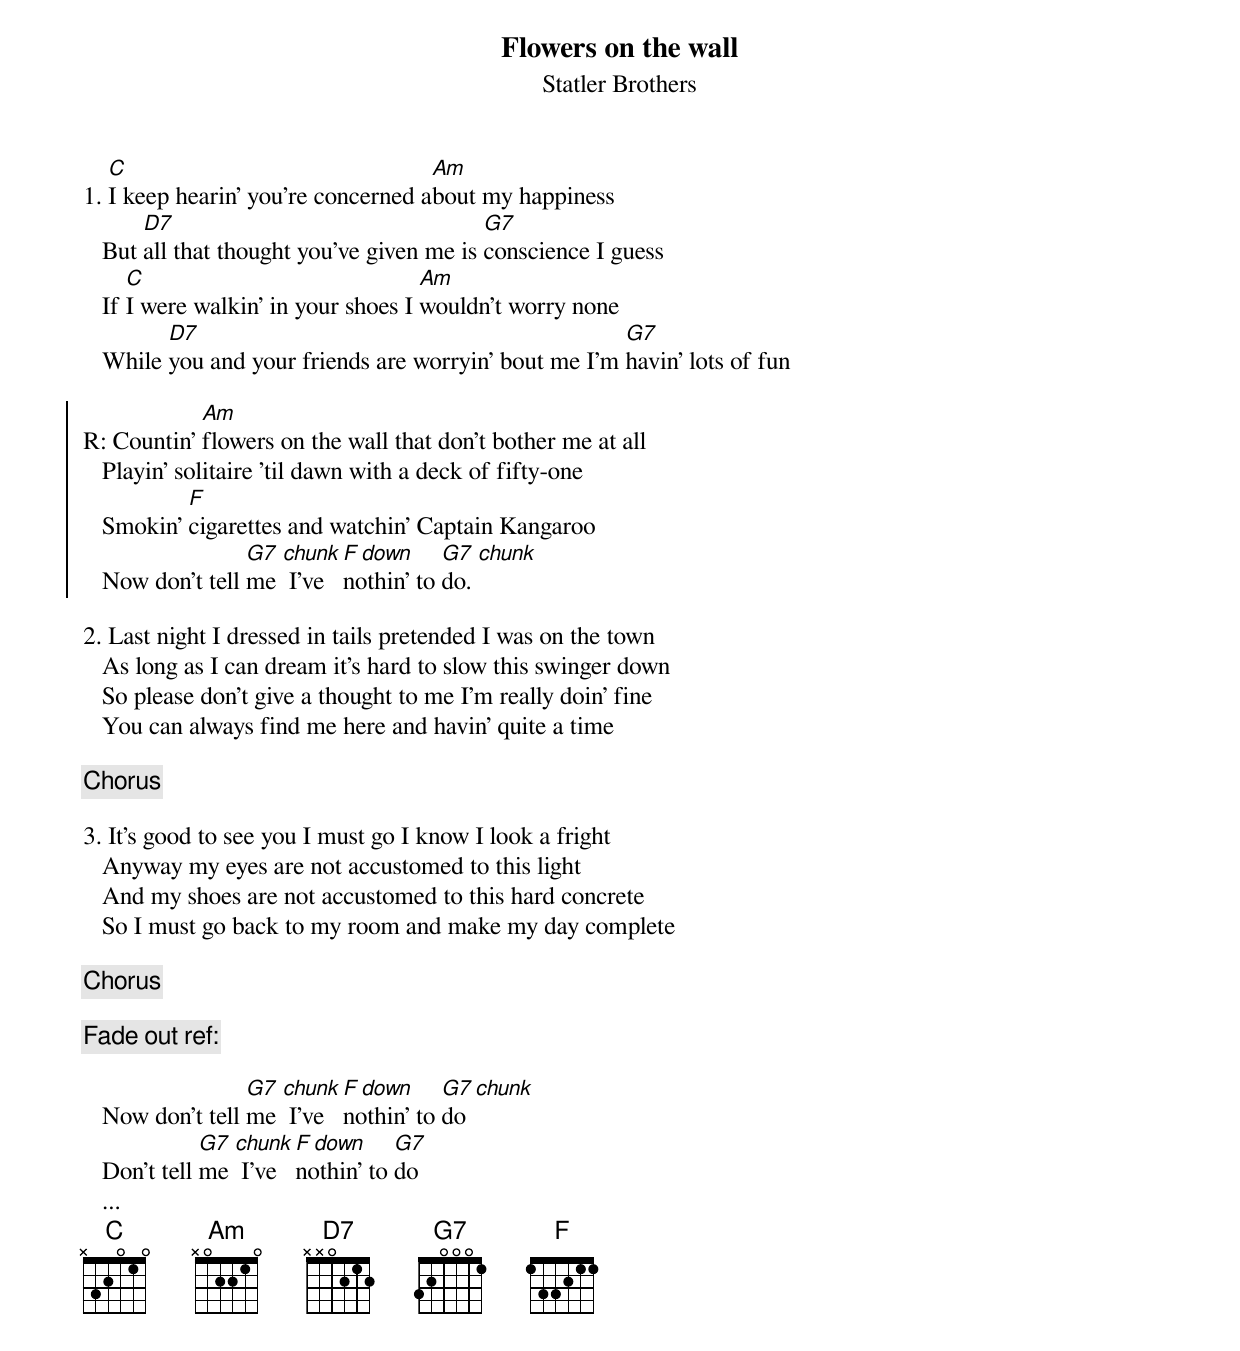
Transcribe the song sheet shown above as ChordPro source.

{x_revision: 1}

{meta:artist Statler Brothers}
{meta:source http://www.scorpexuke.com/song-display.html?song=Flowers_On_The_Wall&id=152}

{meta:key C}
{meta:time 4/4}

{title: Flowers on the wall}
{subtitle: Statler Brothers}

{start_of_verse}
1. [C]I keep hearin' you're concerned a[Am]bout my happiness
   But [D7]all that thought you've given me is [G7]conscience I guess
   If [C]I were walkin' in your shoes I [Am]wouldn't worry none
   While [D7]you and your friends are worryin’ bout me I'm [G7]havin' lots of fun
{end_of_verse}

{soc}
R: Countin' [Am]flowers on the wall that don't bother me at all
   Playin' solitaire 'til dawn with a deck of fifty-one
   Smokin' [F]cigarettes and watchin’ Captain Kangaroo
   Now don't tell [G7]me [chunk] I've [F down]nothin' to [G7]do. [chunk]
{eoc}

{start_of_verse}
2. Last night I dressed in tails pretended I was on the town
   As long as I can dream it's hard to slow this swinger down
   So please don't give a thought to me I'm really doin' fine
   You can always find me here and havin' quite a time
{end_of_verse}

{chorus}

{start_of_verse}
3. It's good to see you I must go I know I look a fright
   Anyway my eyes are not accustomed to this light
   And my shoes are not accustomed to this hard concrete
   So I must go back to my room and make my day complete
{end_of_verse}

{chorus}

{comment: Fade out ref:}

   Now don't tell [G7]me [chunk] I've [F down]nothin' to [G7]do [chunk]
   Don't tell [G7]me [chunk] I've [F down]nothin' to [G7]do
   ...
